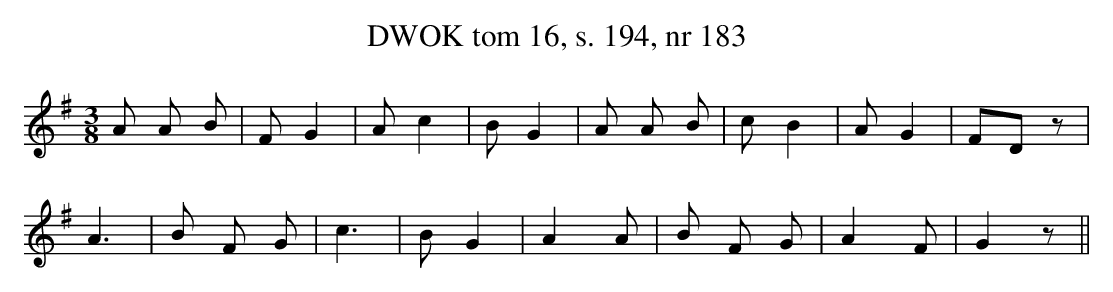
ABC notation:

X:1
T: DWOK tom 16, s. 194, nr 183
L: 1/16
M: 3/8
K: G
A2 A2 B2 | F2 G4 | A2 c4 | B2 G4 | A2 A2 B2 | c2 B4 | A2 G4 | F2D2 z2 |
A6 | B2 F2 G2 | c6 | B2 G4 | A4 A2 | B2 F2 G2 | A4 F2 | G4 z2 ||
